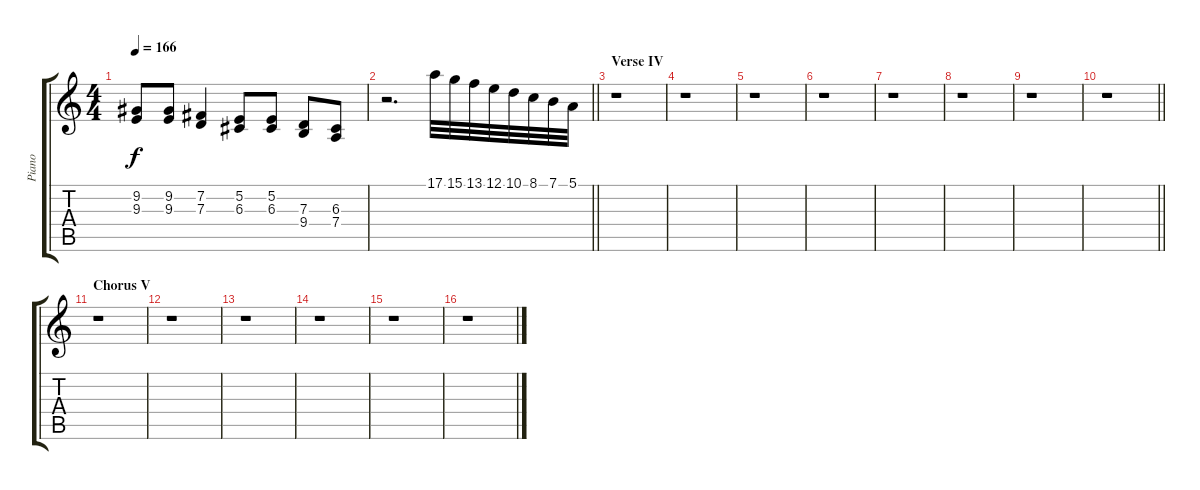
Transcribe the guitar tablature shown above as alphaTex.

\track ("Piano" "Piano") {instrument acousticgrandpiano}
\staff {score tabs}
\tuning (E4 B3 G3 D3 A2 E2) {hide}
\ts (4 4)
\tempo 166
\clef g2
\ks c
(9.2 9.3).8{dy f} (9.2 9.3).8 (7.2 7.3).4 (5.2 6.3).8 (5.2 6.3).8 (7.3 9.4).8 (6.3 7.4).8 |
\barLineRight lightlight
r.2{d} 17.1.32 15.1.32 13.1.32 12.1.32 10.1.32 8.1.32 7.1.32 5.1.32 |
\section ("" "Verse IV")
r.1 |
r.1 |
r.1 |
r.1 |
r.1 |
r.1 |
r.1 |
\barLineRight lightlight
r.1 |
\section ("" "Chorus V")
r.1 |
r.1 |
r.1 |
r.1 |
r.1 |
r.1
